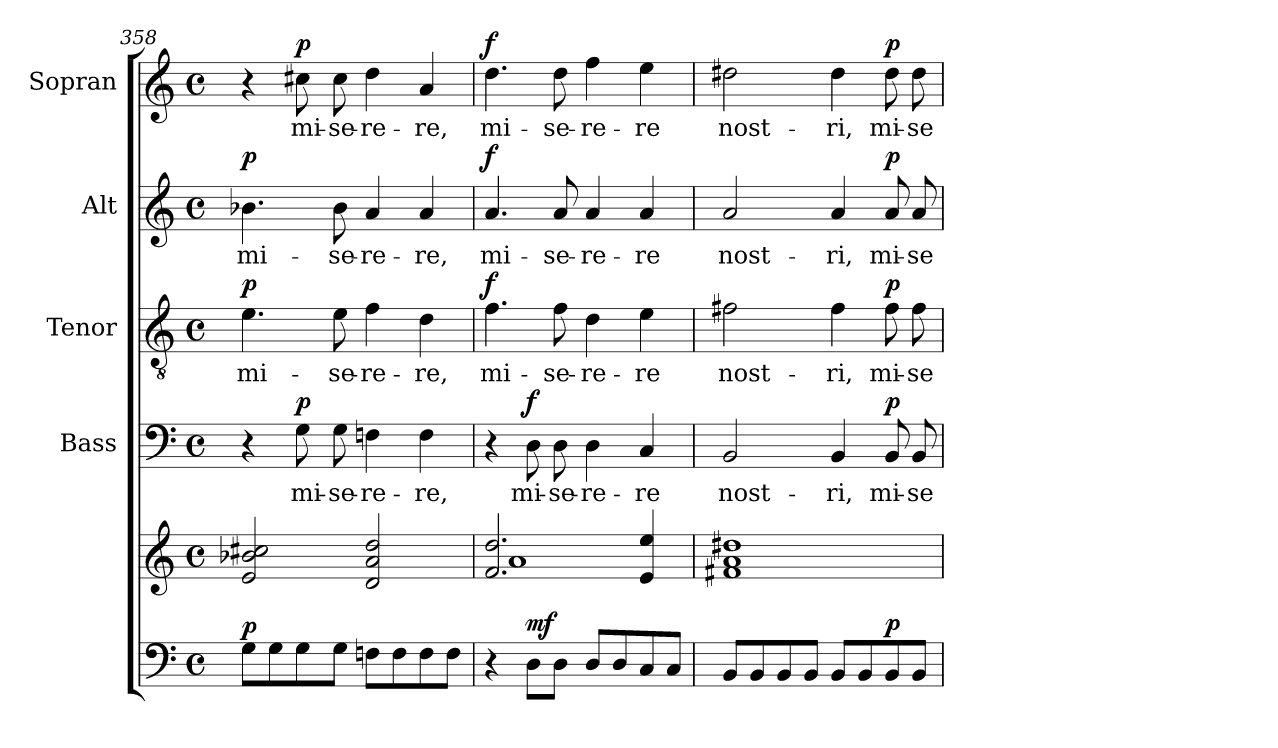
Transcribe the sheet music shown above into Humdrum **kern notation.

**kern	**kern	**dynam	**kern	**text	**dynam	**kern	**text	**dynam	**kern	**text	**dynam	**kern	**text	**dynam
*part5	*part5	*part5	*part4	*part4	*part4	*part3	*part3	*part3	*part2	*part2	*part2	*part1	*part1	*part1
*staff6	*staff5	*staff5/6	*staff4	*staff4	*staff4	*staff3	*staff3	*staff3	*staff2	*staff2	*staff2	*staff1	*staff1	*staff1
*	*	*	*I"Bass	*	*	*I"Tenor	*	*	*I"Alt	*	*	*I"Sopran	*	*
*	*	*	*I'B.	*	*	*I'T.	*	*	*I'A.	*	*	*I'S.	*	*
*clefF4	*clefG2	*	*clefF4	*	*	*clefGv2	*	*	*clefG2	*	*	*clefG2	*	*
*k[]	*k[]	*	*k[]	*	*	*k[]	*	*	*k[]	*	*	*k[]	*	*
*C:	*C:	*	*C:	*	*	*C:	*	*	*C:	*	*	*C:	*	*
*M4/4	*M4/4	*	*M4/4	*	*	*M4/4	*	*	*M4/4	*	*	*M4/4	*	*
*met(c)	*met(c)	*	*met(c)	*	*	*met(c)	*	*	*met(c)	*	*	*met(c)	*	*
=358	=358	=358	=358	=358	=358	=358	=358	=358	=358	=358	=358	=358	=358	=358
!	!	!LO:DY:a=2	!	!	!	!	!LO:LY:b	!LO:DY:a	!	!LO:LY:b	!LO:DY:a	!	!	!
8G\L	2e/ 2b-X/ 2cc#X/	p	4r	.	.	4.e\	mi-	p	4.b-X\	mi-	p	4r	.	.
8G\	.	.	.	.	.	.	.	.	.	.	.	.	.	.
!	!	!	!	!LO:LY:b	!LO:DY:a	!	!	!	!	!	!	!	!LO:LY:b	!LO:DY:a
8G\	.	.	8G\	mi-	p	.	.	.	.	.	.	8cc#X\	mi-	p
!	!	!	!	!LO:LY:b	!	!	!LO:LY:b	!	!	!LO:LY:b	!	!	!LO:LY:b	!
8G\J	.	.	8G\	-se-	.	8e\	-se-	.	8b-\	-se-	.	8cc#\	-se-	.
!	!	!	!	!LO:LY:b	!	!	!LO:LY:b	!	!	!LO:LY:b	!	!	!LO:LY:b	!
8Fn\L	2d/ 2a/ 2dd/	.	4Fn\	-re-	.	4f\	-re-	.	4a/	-re-	.	4dd\	-re-	.
8F\	.	.	.	.	.	.	.	.	.	.	.	.	.	.
!	!	!	!	!LO:LY:b	!	!	!LO:LY:b	!	!	!LO:LY:b	!	!	!LO:LY:b	!
8F\	.	.	4F\	-re,	.	4d\	-re,	.	4a/	-re,	.	4a/	-re,	.
8F\J	.	.	.	.	.	.	.	.	.	.	.	.	.	.
=359	=359	=359	=359	=359	=359	=359	=359	=359	=359	=359	=359	=359	=359	=359
*	*^	*	*	*	*	*	*	*	*	*	*	*	*	*
!	!	!	!	!	!	!	!	!LO:LY:b	!LO:DY:a	!	!LO:LY:b	!LO:DY:a	!	!LO:LY:b	!LO:DY:a
4r	2.f/ 2.dd/	1a	.	4r	.	.	4.f\	mi-	f	4.a/	mi-	f	4.dd\	mi-	f
!	!	!	!LO:DY:a=2	!	!LO:LY:b	!LO:DY:a	!	!	!	!	!	!	!	!	!
8D\L	.	.	mf	8D\	mi-	f	.	.	.	.	.	.	.	.	.
!	!	!	!	!	!LO:LY:b	!	!	!LO:LY:b	!	!	!LO:LY:b	!	!	!LO:LY:b	!
8D\J	.	.	.	8D\	-se-	.	8f\	-se-	.	8a/	-se-	.	8dd\	-se-	.
!	!	!	!	!	!LO:LY:b	!	!	!LO:LY:b	!	!	!LO:LY:b	!	!	!LO:LY:b	!
8D/L	.	.	.	4D\	-re-	.	4d\	-re-	.	4a/	-re-	.	4ff\	-re-	.
8D/	.	.	.	.	.	.	.	.	.	.	.	.	.	.	.
!	!	!	!	!	!LO:LY:b	!	!	!LO:LY:b	!	!	!LO:LY:b	!	!	!LO:LY:b	!
8C/	4e/ 4ee/	.	.	4C/	-re	.	4e\	-re	.	4a/	-re	.	4ee\	-re	.
8C/J	.	.	.	.	.	.	.	.	.	.	.	.	.	.	.
*	*v	*v	*	*	*	*	*	*	*	*	*	*	*	*	*
=360	=360	=360	=360	=360	=360	=360	=360	=360	=360	=360	=360	=360	=360	=360
!	!	!	!	!LO:LY:b	!	!	!LO:LY:b	!	!	!LO:LY:b	!	!	!LO:LY:b	!
8BB/L	1f#X 1a 1dd#X	.	2BB/	nost-	.	2f#X\	nost-	.	2a/	nost-	.	2dd#X\	nost-	.
8BB/	.	.	.	.	.	.	.	.	.	.	.	.	.	.
8BB/	.	.	.	.	.	.	.	.	.	.	.	.	.	.
8BB/J	.	.	.	.	.	.	.	.	.	.	.	.	.	.
!	!	!	!	!LO:LY:b	!	!	!LO:LY:b	!	!	!LO:LY:b	!	!	!LO:LY:b	!
8BB/L	.	.	4BB/	-ri,	.	4f#\	-ri,	.	4a/	-ri,	.	4dd#\	-ri,	.
8BB/	.	.	.	.	.	.	.	.	.	.	.	.	.	.
!	!	!LO:DY:a=2	!	!LO:LY:b	!LO:DY:a	!	!LO:LY:b	!LO:DY:a	!	!LO:LY:b	!LO:DY:a	!	!LO:LY:b	!LO:DY:a
8BB/	.	p	8BB/	mi-	p	8f#\	mi-	p	8a/	mi-	p	8dd#\	mi-	p
!	!	!	!	!LO:LY:b	!	!	!LO:LY:b	!	!	!LO:LY:b	!	!	!LO:LY:b	!
8BB/J	.	.	8BB/	-se-	.	8f#\	-se-	.	8a/	-se-	.	8dd#\	-se-	.
=	=	=	=	=	=	=	=	=	=	=	=	=	=	=
*-	*-	*-	*-	*-	*-	*-	*-	*-	*-	*-	*-	*-	*-	*-
